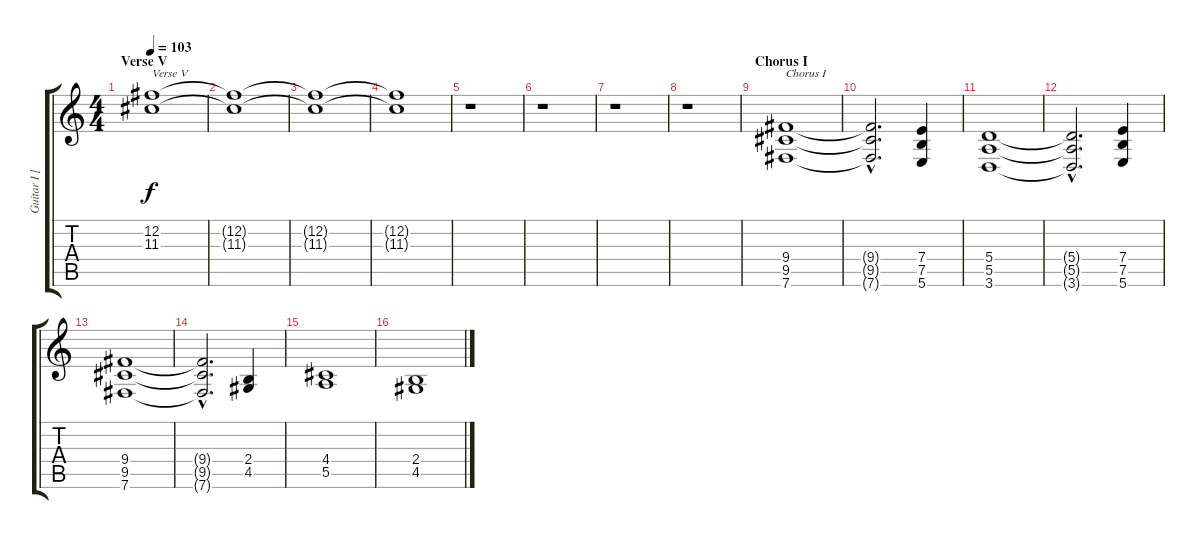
\track ("Guitar I [Phil Fasciana]" "Guitar I [") {instrument distortionguitar}
\staff {score tabs}
\tuning (B3 Gb3 D3 A2 E2 B1) {hide}
\ts (4 4)
\section ("" "Verse V")
\tempo 103
\clef g2
\ks c
(12.2 11.3).1{txt "Verse V" dy f volume 0} |
(12.2{t} 11.3{t}).1 |
(12.2{t} 11.3{t}).1 |
(12.2{t} 11.3{t}).1 |
r.1{volume 16} |
r.1 |
r.1 |
r.1 |
\section ("" "Chorus I")
(9.4 9.5 7.6).1{txt "Chorus I" instrument distortionguitar} |
(9.4{hac t} 9.5{hac t} 7.6{hac t}).2{d} (7.4 7.5 5.6).4 |
(5.4 5.5 3.6).1 |
(5.4{hac t} 5.5{hac t} 3.6{hac t}).2{d} (7.4 7.5 5.6).4 |
(9.4 9.5 7.6).1 |
(9.4{hac t} 9.5{hac t} 7.6{hac t}).2{d} (2.4 4.5).4 |
(4.4 5.5).1 |
(2.4 4.5).1
